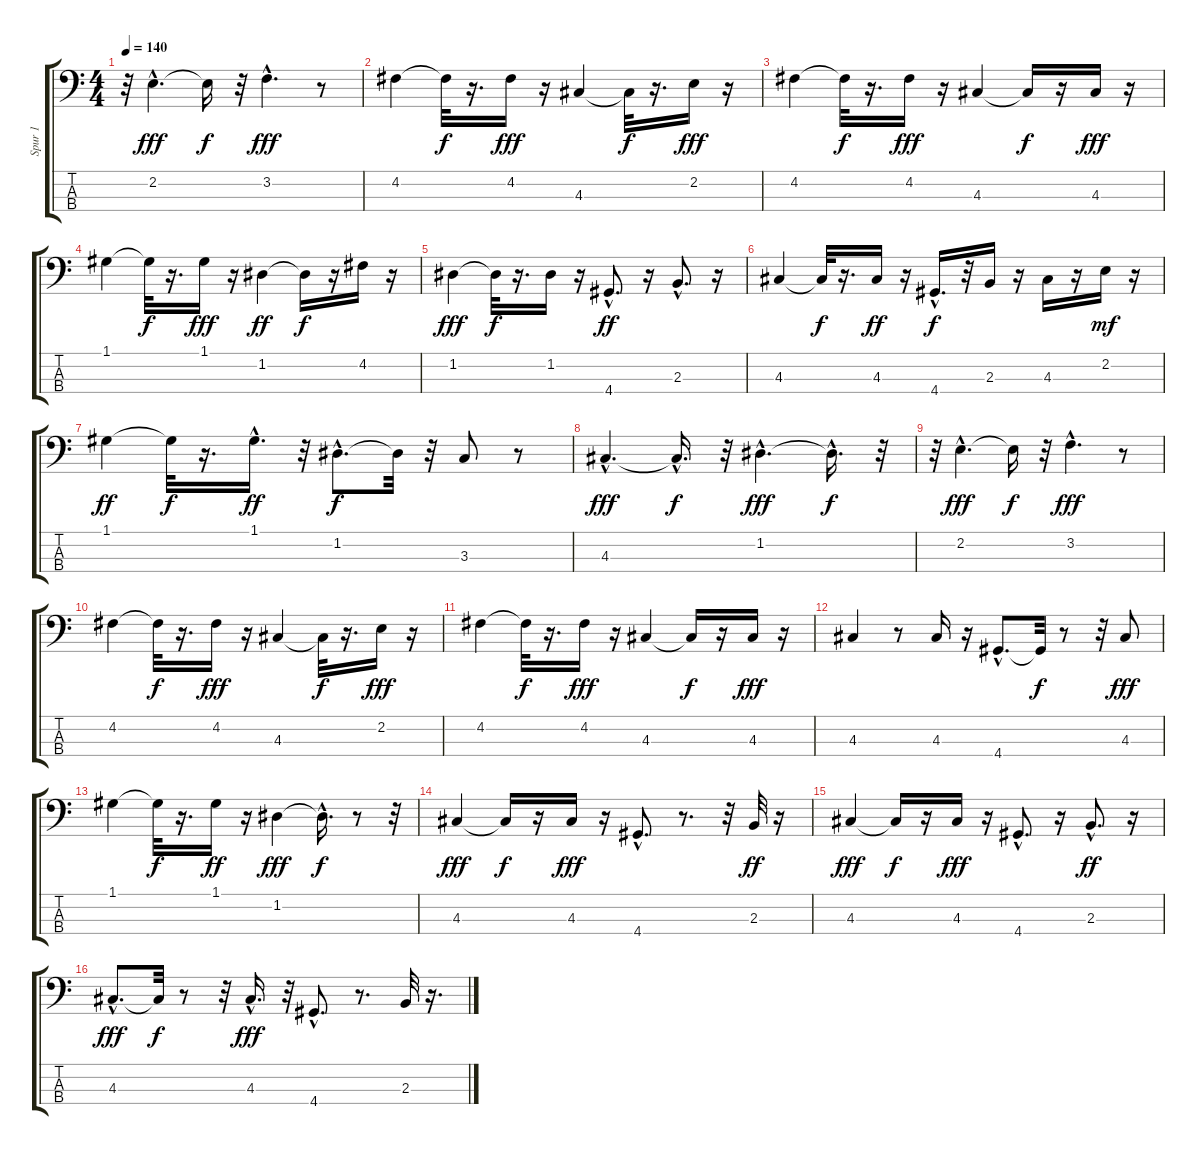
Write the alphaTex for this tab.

\track ("Spur 1" "Spur 1") {instrument fretlessbass}
\staff {score tabs}
\tuning (G2 D2 A1 E1) {hide}
\ts (4 4)
\tempo 140
\clef f4
\ks c
r.32{dy f} 2.2{hac}.4{d dy fff} 2.2{t}.16{dy f} r.32 3.2{hac}.4{d dy fff} r.8 |
4.2.4 4.2{t}.32{dy f} r.16{d} 4.2.16{dy fff} r.16 4.3.4 4.3{t}.32{dy f} r.16{d} 2.2.16{dy fff} r.16 |
4.2.4 4.2{t}.32{dy f} r.16{d} 4.2.16{dy fff} r.16 4.3.4 4.3{t}.16{dy f} r.16 4.3.16{dy fff} r.16 |
1.1.4 1.1{t}.32{dy f} r.16{d} 1.1.16{dy fff} r.16 1.2.4{dy ff} 1.2{t}.16{dy f} r.16 4.2.16 r.16 |
1.2.4{dy fff} 1.2{t}.32{dy f} r.16{d} 1.2.16 r.16 4.4{hac}.8{d dy ff} r.16 2.3{hac}.8{d} r.16 |
4.3.4 4.3{t}.32{dy f} r.16{d} 4.3.16{dy ff} r.16 4.4{hac}.16{d dy f} r.32 2.3.16 r.16 4.3.16 r.16 2.2.16{dy mf} r.16 |
1.1.4{dy ff} 1.1{t}.32{dy f} r.16{d} 1.1{hac}.16{d dy ff} r.32 1.2{hac}.8{d dy f} 1.2{t}.32 r.32 3.3.8 r.8 |
4.3{hac}.4{d dy fff} 4.3{hac t}.16{d dy f} r.32 1.2{hac}.4{d dy fff} 1.2{hac t}.16{d dy f} r.32 |
r.32 2.2{hac}.4{d dy fff} 2.2{t}.16{dy f} r.32 3.2{hac}.4{d dy fff} r.8 |
4.2.4 4.2{t}.32{dy f} r.16{d} 4.2.16{dy fff} r.16 4.3.4 4.3{t}.32{dy f} r.16{d} 2.2.16{dy fff} r.16 |
4.2.4 4.2{t}.32{dy f} r.16{d} 4.2.16{dy fff} r.16 4.3.4 4.3{t}.16{dy f} r.16 4.3.16{dy fff} r.16 |
4.3.4 r.8 4.3.16 r.16 4.4{hac}.8{d} 4.4{t}.32{dy f} r.8 r.32 4.3.8{dy fff} |
1.1.4 1.1{t}.32{dy f} r.16{d} 1.1.16{dy ff} r.16 1.2.4{dy fff} 1.2{hac t}.16{d dy f} r.8 r.32 |
4.3.4{dy fff} 4.3{t}.16{dy f} r.16 4.3.16{dy fff} r.16 4.4{hac}.8{d} r.8{d} r.32 2.3.32{dy ff} r.16 |
4.3.4{dy fff} 4.3{t}.16{dy f} r.16 4.3.16{dy fff} r.16 4.4{hac}.8{d} r.16 2.3{hac}.8{d dy ff} r.16 |
4.3{hac}.8{d dy fff} 4.3{t}.32{dy f} r.8 r.32 4.3{hac}.16{d dy fff} r.32 4.4{hac}.8{d} r.8{d} 2.3.32 r.16{d}
